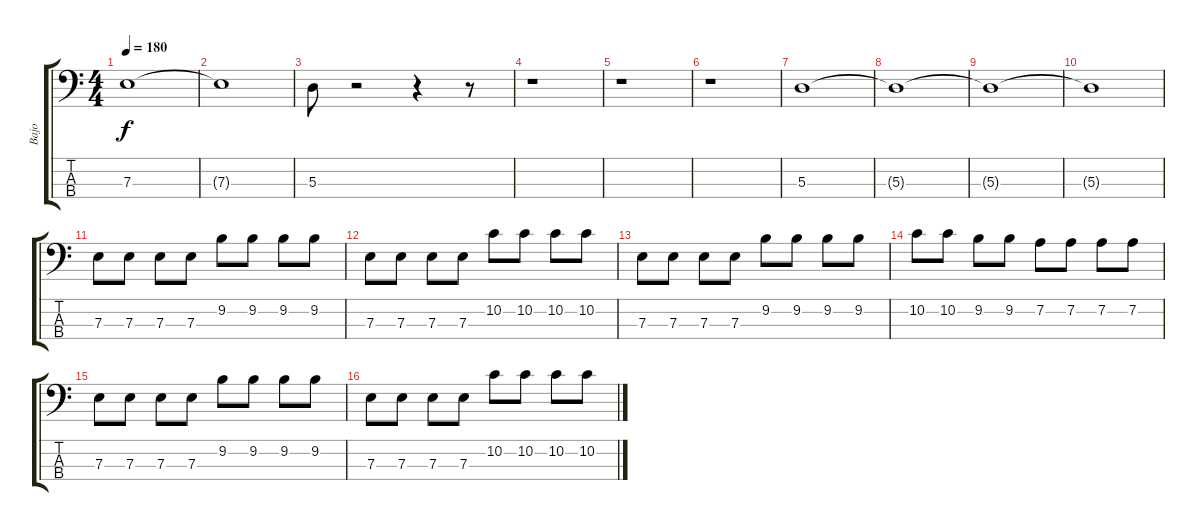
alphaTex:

\track ("Bajo" "Bajo") {instrument electricbasspick}
\staff {score tabs}
\tuning (G2 D2 A1 E1) {hide}
\ts (4 4)
\tempo 180
\clef f4
\ks c
7.3{t}.1{dy f} |
7.3{t}.1 |
5.3.8 r.2 r.4 r.8 |
r.1 |
r.1 |
r.1 |
5.3.1 |
5.3{t}.1 |
5.3{t}.1 |
5.3{t}.1 |
7.3.8 7.3.8 7.3.8 7.3.8 9.2.8 9.2.8 9.2.8 9.2.8 |
7.3.8 7.3.8 7.3.8 7.3.8 10.2.8 10.2.8 10.2.8 10.2.8 |
7.3.8 7.3.8 7.3.8 7.3.8 9.2.8 9.2.8 9.2.8 9.2.8 |
10.2.8 10.2.8 9.2.8 9.2.8 7.2.8 7.2.8 7.2.8 7.2.8 |
7.3.8 7.3.8 7.3.8 7.3.8 9.2.8 9.2.8 9.2.8 9.2.8 |
7.3.8 7.3.8 7.3.8 7.3.8 10.2.8 10.2.8 10.2.8 10.2.8
